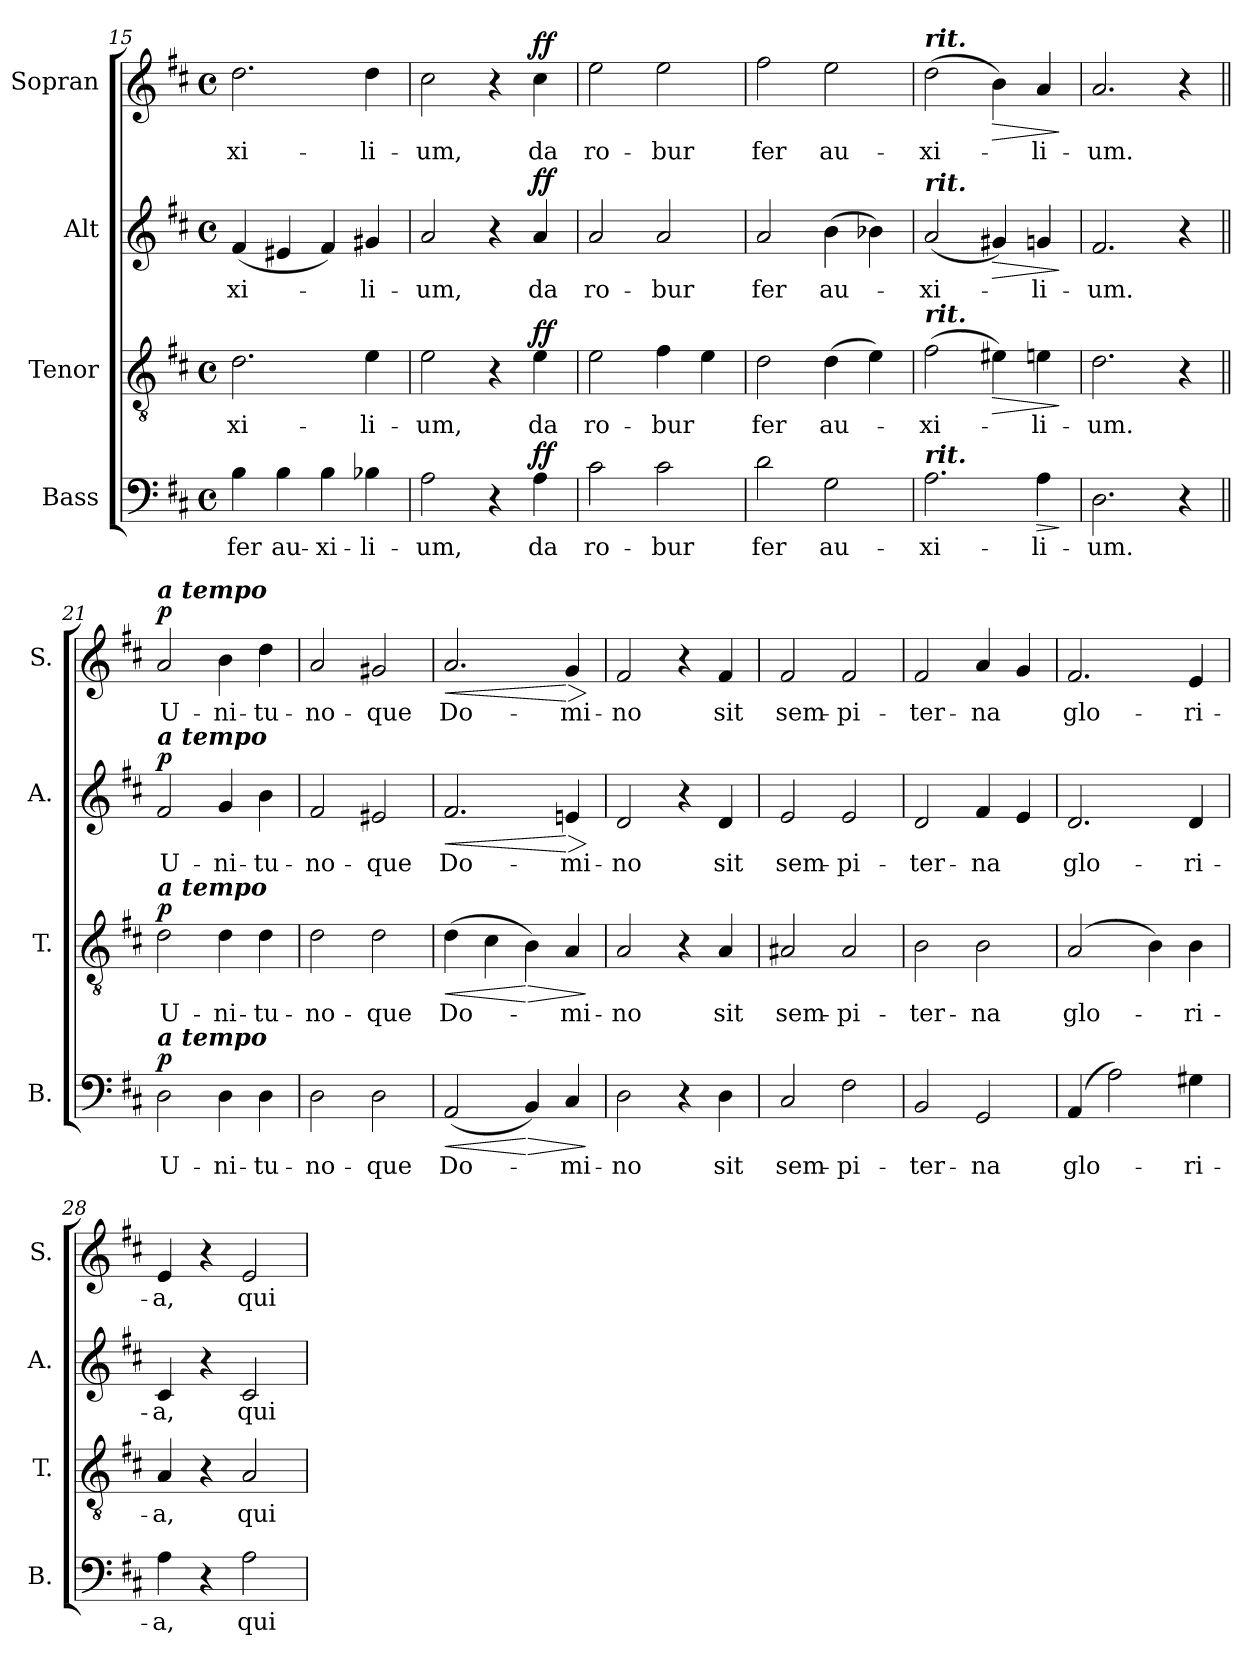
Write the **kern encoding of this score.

**kern	**text	**dynam	**kern	**text	**dynam	**kern	**text	**dynam	**kern	**text	**dynam
*part4	*part4	*part4	*part3	*part3	*part3	*part2	*part2	*part2	*part1	*part1	*part1
*staff4	*staff4	*staff4	*staff3	*staff3	*staff3	*staff2	*staff2	*staff2	*staff1	*staff1	*staff1
*I"Bass	*	*	*I"Tenor	*	*	*I"Alt	*	*	*I"Sopran	*	*
*I'B.	*	*	*I'T.	*	*	*I'A.	*	*	*I'S.	*	*
*clefF4	*	*	*clefGv2	*	*	*clefG2	*	*	*clefG2	*	*
*k[f#c#]	*	*	*k[f#c#]	*	*	*k[f#c#]	*	*	*k[f#c#]	*	*
*D:	*	*	*D:	*	*	*D:	*	*	*D:	*	*
*M4/4	*	*	*M4/4	*	*	*M4/4	*	*	*M4/4	*	*
*met(c)	*	*	*met(c)	*	*	*met(c)	*	*	*met(c)	*	*
=15	=15	=15	=15	=15	=15	=15	=15	=15	=15	=15	=15
!	!LO:LY:b	!	!	!LO:LY:b	!	!	!LO:LY:b	!	!	!LO:LY:b	!
4B\	fer	.	2.d\	-xi-	.	(<4f#/	-xi-	.	2.dd\	-xi-	.
!	!LO:LY:b	!	!	!	!	!	!	!	!	!	!
4B\	au-	.	.	.	.	4e#X/	.	.	.	.	.
!	!LO:LY:b	!	!	!	!	!	!	!	!	!	!
4B\	-xi-	.	.	.	.	4f#/)	.	.	.	.	.
!	!LO:LY:b	!	!	!LO:LY:b	!	!	!LO:LY:b	!	!	!LO:LY:b	!
4B-X\	-li-	.	4e\	-li-	.	4g#X/	-li-	.	4dd\	-li-	.
=16	=16	=16	=16	=16	=16	=16	=16	=16	=16	=16	=16
!	!LO:LY:b	!	!	!LO:LY:b	!	!	!LO:LY:b	!	!	!LO:LY:b	!
2A\	-um,	.	2e\	-um,	.	2a/	-um,	.	2cc#\	-um,	.
4r	.	.	4r	.	.	4r	.	.	4r	.	.
!	!LO:LY:b	!LO:DY:a	!	!LO:LY:b	!LO:DY:a	!	!LO:LY:b	!LO:DY:a	!	!LO:LY:b	!LO:DY:a
4A\	da	ff	4e\	da	ff	4a/	da	ff	4cc#\	da	ff
=17	=17	=17	=17	=17	=17	=17	=17	=17	=17	=17	=17
!	!LO:LY:b	!	!	!LO:LY:b	!	!	!LO:LY:b	!	!	!LO:LY:b	!
2c#\	ro-	.	2e\	ro-	.	2a/	ro-	.	2ee\	ro-	.
!	!LO:LY:b	!	!	!LO:LY:b	!	!	!LO:LY:b	!	!	!LO:LY:b	!
2c#\	-bur	.	4f#\	-bur	.	2a/	-bur	.	2ee\	-bur	.
.	.	.	4e\	.	.	.	.	.	.	.	.
=18	=18	=18	=18	=18	=18	=18	=18	=18	=18	=18	=18
!	!LO:LY:b	!	!	!LO:LY:b	!	!	!LO:LY:b	!	!	!LO:LY:b	!
2d\	fer	.	2d\	fer	.	2a/	fer	.	2ff#\	fer	.
!	!LO:LY:b	!	!	!LO:LY:b	!	!	!LO:LY:b	!	!	!LO:LY:b	!
2G\	au-	.	(>4d\	au-	.	(>4b\	au-	.	2ee\	au-	.
.	.	.	4e\)	.	.	4b-X\)	.	.	.	.	.
=19	=19	=19	=19	=19	=19	=19	=19	=19	=19	=19	=19
!	!	!	!	!	!	!	!	!	!LO:TX:a:Bi:t=rit.	!	!
!	!	!	!	!	!	!LO:TX:a:Bi:t=rit.	!	!	!	!	!
!	!	!	!LO:TX:a:Bi:t=rit.	!	!	!	!	!	!	!	!
!LO:TX:a:Bi:t=rit.	!	!	!	!	!	!	!	!	!	!	!
!	!LO:LY:b	!	!	!LO:LY:b	!	!	!LO:LY:b	!	!	!LO:LY:b	!
2.A\	-xi-	.	(>2f#\	-xi-	.	(<2a/	-xi-	.	(>2dd\	-xi-	.
!	!	!	!	!	!LO:HP:b	!	!	!LO:HP:b	!	!	!LO:HP:b
.	.	.	4e#X\)	.	>	4g#X/)	.	>	4b\)	.	>
!	!LO:LY:b	!LO:HP:b	!	!LO:LY:b	!	!	!LO:LY:b	!	!	!LO:LY:b	!
4A\	-li-	>	4en\	-li-	.	4gn/	-li-	.	4a/	-li-	.
.	.	]	.	.	]	.	.	]	.	.	]
=20	=20	=20	=20	=20	=20	=20	=20	=20	=20	=20	=20
!	!LO:LY:b	!	!	!LO:LY:b	!	!	!LO:LY:b	!	!	!LO:LY:b	!
2.D\	-um.	.	2.d\	-um.	.	2.f#/	-um.	.	2.a/	-um.	.
4r	.	.	4r	.	.	4r	.	.	4r	.	.
!!LO:PB:g=z
=21||	=21||	=21||	=21||	=21||	=21||	=21||	=21||	=21||	=21||	=21||	=21||
!	!	!	!	!	!	!	!	!	!LO:TX:a:Bi:t=a tempo	!	!
!	!	!	!	!	!	!LO:TX:a:Bi:t=a tempo	!	!	!	!	!
!	!	!	!LO:TX:a:Bi:t=a tempo	!	!	!	!	!	!	!	!
!LO:TX:a:Bi:t=a tempo	!	!	!	!	!	!	!	!	!	!	!
!	!LO:LY:b	!LO:DY:a	!	!LO:LY:b	!LO:DY:a	!	!LO:LY:b	!LO:DY:a	!	!LO:LY:b	!LO:DY:a
2D\	U-	p	2d\	U-	p	2f#/	U-	p	2a/	U-	p
!	!LO:LY:b	!	!	!LO:LY:b	!	!	!LO:LY:b	!	!	!LO:LY:b	!
4D\	-ni-	.	4d\	-ni-	.	4g/	-ni-	.	4b\	-ni-	.
!	!LO:LY:b	!	!	!LO:LY:b	!	!	!LO:LY:b	!	!	!LO:LY:b	!
4D\	-tu-	.	4d\	-tu-	.	4b\	-tu-	.	4dd\	-tu-	.
=22	=22	=22	=22	=22	=22	=22	=22	=22	=22	=22	=22
!	!LO:LY:b	!	!	!LO:LY:b	!	!	!LO:LY:b	!	!	!LO:LY:b	!
2D\	-no-	.	2d\	-no-	.	2f#/	-no-	.	2a/	-no-	.
!	!LO:LY:b	!	!	!LO:LY:b	!	!	!LO:LY:b	!	!	!LO:LY:b	!
2D\	-que	.	2d\	-que	.	2e#X/	-que	.	2g#X/	-que	.
=23	=23	=23	=23	=23	=23	=23	=23	=23	=23	=23	=23
!	!LO:LY:b	!LO:HP:b	!	!LO:LY:b	!LO:HP:b	!	!LO:LY:b	!LO:HP:b	!	!LO:LY:b	!LO:HP:b
(<2AA/	Do-	<	(>4d\	Do-	<	2.f#/	Do-	<	2.a/	Do-	<
.	.	.	4c#\	.	.	.	.	.	.	.	.
!	!	!LO:HP:n=1:b	!	!	!LO:HP:n=1:b	!	!	!	!	!	!
4BB/)	.	[ >	4B\)	.	[ >	.	.	.	.	.	.
!	!LO:LY:b	!	!	!LO:LY:b	!	!	!LO:LY:b	!LO:HP:n=1:b	!	!LO:LY:b	!LO:HP:n=1:b
4C#/	-mi-	.	4A/	-mi-	.	4en/	-mi-	[ >	4g/	-mi-	[ >
.	.	]	.	.	]	.	.	]	.	.	]
=24	=24	=24	=24	=24	=24	=24	=24	=24	=24	=24	=24
!	!LO:LY:b	!	!	!LO:LY:b	!	!	!LO:LY:b	!	!	!LO:LY:b	!
2D\	-no	.	2A/	-no	.	2d/	-no	.	2f#/	-no	.
4r	.	.	4r	.	.	4r	.	.	4r	.	.
!	!LO:LY:b	!	!	!LO:LY:b	!	!	!LO:LY:b	!	!	!LO:LY:b	!
4D\	sit	.	4A/	sit	.	4d/	sit	.	4f#/	sit	.
=25	=25	=25	=25	=25	=25	=25	=25	=25	=25	=25	=25
!	!LO:LY:b	!	!	!LO:LY:b	!	!	!LO:LY:b	!	!	!LO:LY:b	!
2C#/	sem-	.	2A#X/	sem-	.	2e/	sem-	.	2f#/	sem-	.
!	!LO:LY:b	!	!	!LO:LY:b	!	!	!LO:LY:b	!	!	!LO:LY:b	!
2F#\	-pi-	.	2A#/	-pi-	.	2e/	-pi-	.	2f#/	-pi-	.
=26	=26	=26	=26	=26	=26	=26	=26	=26	=26	=26	=26
!	!LO:LY:b	!	!	!LO:LY:b	!	!	!LO:LY:b	!	!	!LO:LY:b	!
2BB/	-ter-	.	2B\	-ter-	.	2d/	-ter-	.	2f#/	-ter-	.
!	!LO:LY:b	!	!	!LO:LY:b	!	!	!LO:LY:b	!	!	!LO:LY:b	!
2GG/	-na	.	2B\	-na	.	4f#/	-na	.	4a/	-na	.
.	.	.	.	.	.	4e/	.	.	4g/	.	.
=27	=27	=27	=27	=27	=27	=27	=27	=27	=27	=27	=27
!	!LO:LY:b	!	!	!LO:LY:b	!	!	!LO:LY:b	!	!	!LO:LY:b	!
(4AA/	glo-	.	(2A/	glo-	.	2.d/	glo-	.	2.f#/	glo-	.
2A\)	.	.	.	.	.	.	.	.	.	.	.
.	.	.	4B\)	.	.	.	.	.	.	.	.
!	!LO:LY:b	!	!	!LO:LY:b	!	!	!LO:LY:b	!	!	!LO:LY:b	!
4G#X\	-ri-	.	4B\	-ri-	.	4d/	-ri-	.	4e/	-ri-	.
=28	=28	=28	=28	=28	=28	=28	=28	=28	=28	=28	=28
!	!LO:LY:b	!	!	!LO:LY:b	!	!	!LO:LY:b	!	!	!LO:LY:b	!
4A\	-a,	.	4A/	-a,	.	4c#/	-a,	.	4e/	-a,	.
4r	.	.	4r	.	.	4r	.	.	4r	.	.
!	!LO:LY:b	!	!	!LO:LY:b	!	!	!LO:LY:b	!	!	!LO:LY:b	!
2A\	qui	.	2A/	qui	.	2c#/	qui	.	2e/	qui	.
=	=	=	=	=	=	=	=	=	=	=	=
*-	*-	*-	*-	*-	*-	*-	*-	*-	*-	*-	*-
